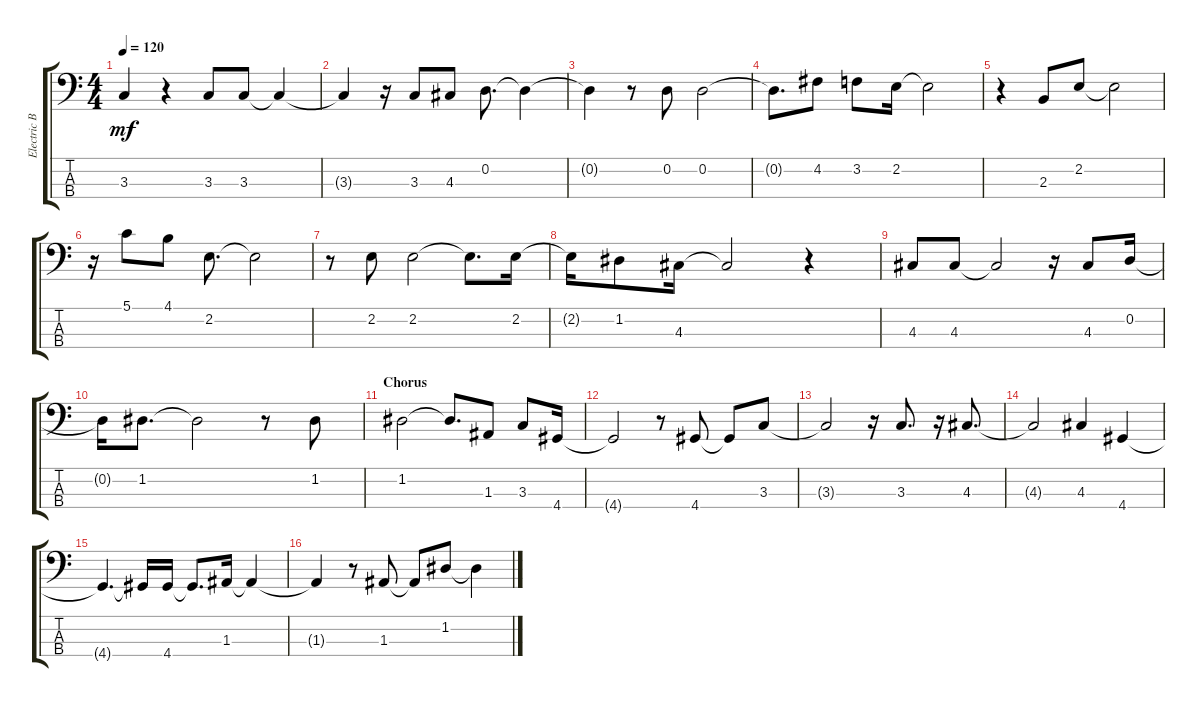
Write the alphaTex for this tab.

\track ("Electric Bass" "Electric B") {instrument electricbassfinger}
\staff {score tabs}
\tuning (G2 D2 A1 E1) {hide}
\ts (4 4)
\tempo 120
\clef f4
\ks aminor
3.3{t}.4{dy mf} r.4 3.3.8 3.3.8 3.3{t}.4 |
3.3{t}.4 r.16 3.3.8 4.3.8 0.2.8{d} 0.2{t}.4 |
0.2{t}.4 r.8 0.2.8 0.2.2 |
0.2{t}.8{d} 4.2.8 3.2.8 2.2.16 2.2{t}.2 |
r.4 2.3.8 2.2.8 2.2{t}.2 |
r.16 5.1.8 4.1.8 2.2.8{d} 2.2{t}.2 |
r.8 2.2.8 2.2.2 2.2{t}.8{d} 2.2.16 |
2.2{t}.16 1.2.8 4.3.16 4.3{t}.2 r.4 |
4.3.8 4.3.8 4.3{t}.2 r.16 4.3.8 0.2.16 |
0.2{t}.16 1.2.8{d} 1.2{t}.2 r.8 1.2.8 |
\section ("" "Chorus")
1.2.2 1.2{t}.8{d} 1.3.8 3.3.8 4.4.16 |
4.4{t}.2 r.8 4.4.8 4.4{t}.8 3.3.8 |
3.3{t}.2 r.16 3.3.8{d} r.16 4.3.8{d} |
4.3{t}.2 4.3.4 4.4.4 |
4.4{t}.4{d} 4.4{t}.16 4.4.16 4.4{t}.8{d} 1.3.16 1.3{t}.4 |
1.3{t}.4 r.8 1.3.8 1.3{t}.8 1.2.8 1.2{t}.4
